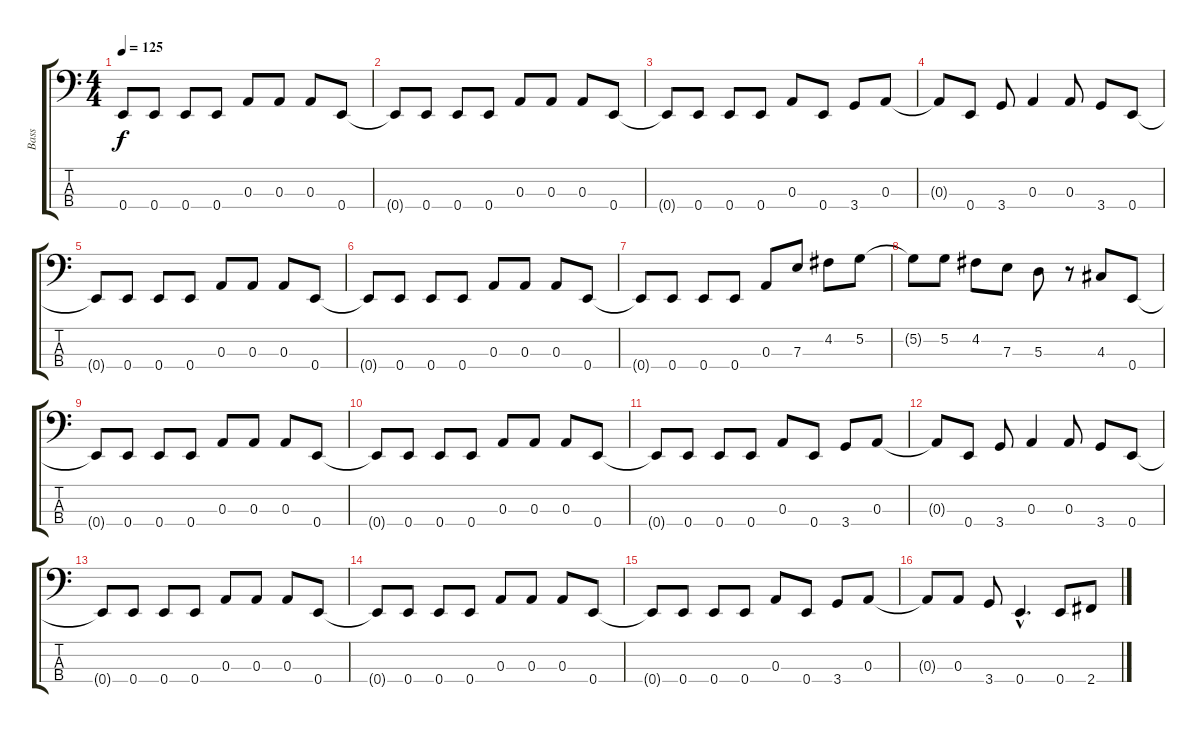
\track ("Bass" "Bass") {instrument slapbass1}
\staff {score tabs}
\tuning (G2 D2 A1 E1) {hide}
\ts (4 4)
\tempo 125
\clef f4
\ks c
0.4{t}.8{dy f} 0.4.8 0.4.8 0.4.8 0.3.8 0.3.8 0.3.8 0.4.8 |
0.4{t}.8 0.4.8 0.4.8 0.4.8 0.3.8 0.3.8 0.3.8 0.4.8 |
0.4{t}.8 0.4.8 0.4.8 0.4.8 0.3.8 0.4.8 3.4.8 0.3.8 |
0.3{t}.8 0.4.8 3.4.8 0.3.4 0.3.8 3.4.8 0.4.8 |
0.4{t}.8 0.4.8 0.4.8 0.4.8 0.3.8 0.3.8 0.3.8 0.4.8 |
0.4{t}.8 0.4.8 0.4.8 0.4.8 0.3.8 0.3.8 0.3.8 0.4.8 |
0.4{t}.8 0.4.8 0.4.8 0.4.8 0.3.8 7.3.8 4.2.8 5.2.8 |
5.2{t}.8 5.2.8 4.2.8 7.3.8 5.3.8 r.8 4.3.8 0.4.8 |
0.4{t}.8 0.4.8 0.4.8 0.4.8 0.3.8 0.3.8 0.3.8 0.4.8 |
0.4{t}.8 0.4.8 0.4.8 0.4.8 0.3.8 0.3.8 0.3.8 0.4.8 |
0.4{t}.8 0.4.8 0.4.8 0.4.8 0.3.8 0.4.8 3.4.8 0.3.8 |
0.3{t}.8 0.4.8 3.4.8 0.3.4 0.3.8 3.4.8 0.4.8 |
0.4{t}.8 0.4.8 0.4.8 0.4.8 0.3.8 0.3.8 0.3.8 0.4.8 |
0.4{t}.8 0.4.8 0.4.8 0.4.8 0.3.8 0.3.8 0.3.8 0.4.8 |
0.4{t}.8 0.4.8 0.4.8 0.4.8 0.3.8 0.4.8 3.4.8 0.3.8 |
0.3{t}.8 0.3.8 3.4.8 0.4{hac}.4{d} 0.4.8 2.4.8
